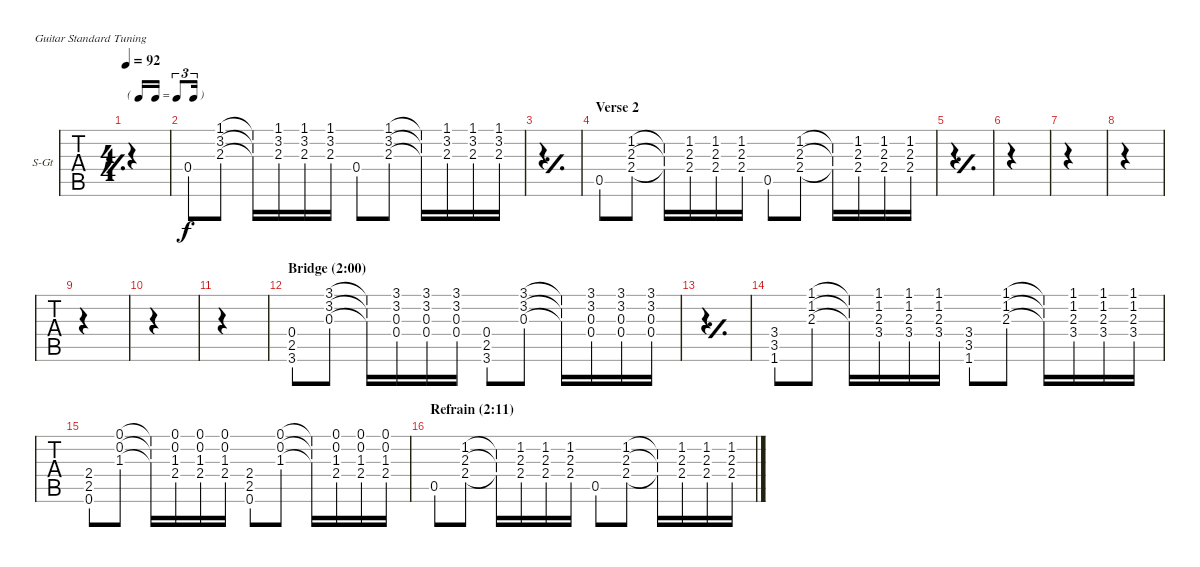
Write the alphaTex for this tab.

\defaultSystemsLayout 4
\bracketExtendMode nobrackets
\firstSystemTrackNameOrientation horizontal
\otherSystemsTrackNameOrientation horizontal
\track ("Steel Guitar" "S-Gt") {instrument acousticguitarsteel}
\staff {tabs}
\tuning (E4 B3 G3 D3 A2 E2)
\ts (4 4)
\tf triplet16th
\tempo 92
\clef g2
\simile simple
\ks c
|
0.4.8 (2.3 3.2 1.1).8 (1.1{t} 3.2{t} 2.3{t}).16 (2.3 3.2 1.1).16 (2.3 3.2 1.1).16 (2.3 3.2 1.1).16 0.4.8 (2.3 3.2 1.1).8 (1.1{t} 3.2{t} 2.3{t}).16 (2.3 3.2 1.1).16 (2.3 3.2 1.1).16 (2.3 3.2 1.1).16 |
\simile simple
|
\section ("" "Verse 2")
\simile none
0.5.8 (2.4 2.3 1.2).8 (2.4{t} 2.3{t} 1.2{t}).16 (2.4 2.3 1.2).16 (2.4 2.3 1.2).16 (2.4 2.3 1.2).16 0.5.8 (2.4 2.3 1.2).8 (2.4{t} 2.3{t} 1.2{t}).16 (2.4 2.3 1.2).16 (2.4 2.3 1.2).16 (2.4 2.3 1.2).16 |
\simile simple
|
|
|
|
|
|
|
\section ("" "Bridge (2:00)")
\simile none
(3.6 2.5 0.4).8 (0.3 3.2 3.1).8 (0.3{t} 3.2{t} 3.1{t}).16 (3.1 3.2 0.3 0.4).16 (3.1 3.2 0.4 0.3).16 (3.1 3.2 0.4 0.3).16 (3.6 2.5 0.4).8 (0.3 3.2 3.1).8 (0.3{t} 3.2{t} 3.1{t}).16 (3.1 3.2 0.3 0.4).16 (3.1 3.2 0.4 0.3).16 (3.1 3.2 0.4 0.3).16 |
\simile simple
|
\simile none
(1.6 3.5 3.4).8 (2.3 1.2 1.1).8 (2.3{t} 1.2{t} 1.1{t}).16 (1.1 1.2 2.3 3.4).16 (1.1 1.2 3.4 2.3).16 (1.1 1.2 2.3 3.4).16 (1.6 3.5 3.4).8 (2.3 1.2 1.1).8 (2.3{t} 1.2{t} 1.1{t}).16 (1.1 1.2 2.3 3.4).16 (1.1 1.2 3.4 2.3).16 (1.1 1.2 2.3 3.4).16 |
(0.6 2.5 2.4).8 (1.3 0.2 0.1).8 (1.3{t} 0.2{t} 0.1{t}).16 (1.3 2.4 0.2 0.1).16 (1.3 2.4 0.2 0.1).16 (1.3 2.4 0.2 0.1).16 (0.6 2.5 2.4).8 (1.3 0.2 0.1).8 (1.3{t} 0.2{t} 0.1{t}).16 (1.3 2.4 0.2 0.1).16 (1.3 2.4 0.2 0.1).16 (1.3 2.4 0.2 0.1).16 |
\section ("" "Refrain (2:11)")
0.5.8 (2.4 2.3 1.2).8 (2.4{t} 2.3{t} 1.2{t}).16 (2.4 2.3 1.2).16 (2.4 2.3 1.2).16 (2.4 2.3 1.2).16 0.5.8 (2.4 2.3 1.2).8 (2.4{t} 2.3{t} 1.2{t}).16 (2.4 2.3 1.2).16 (2.4 2.3 1.2).16 (2.4 2.3 1.2).16
